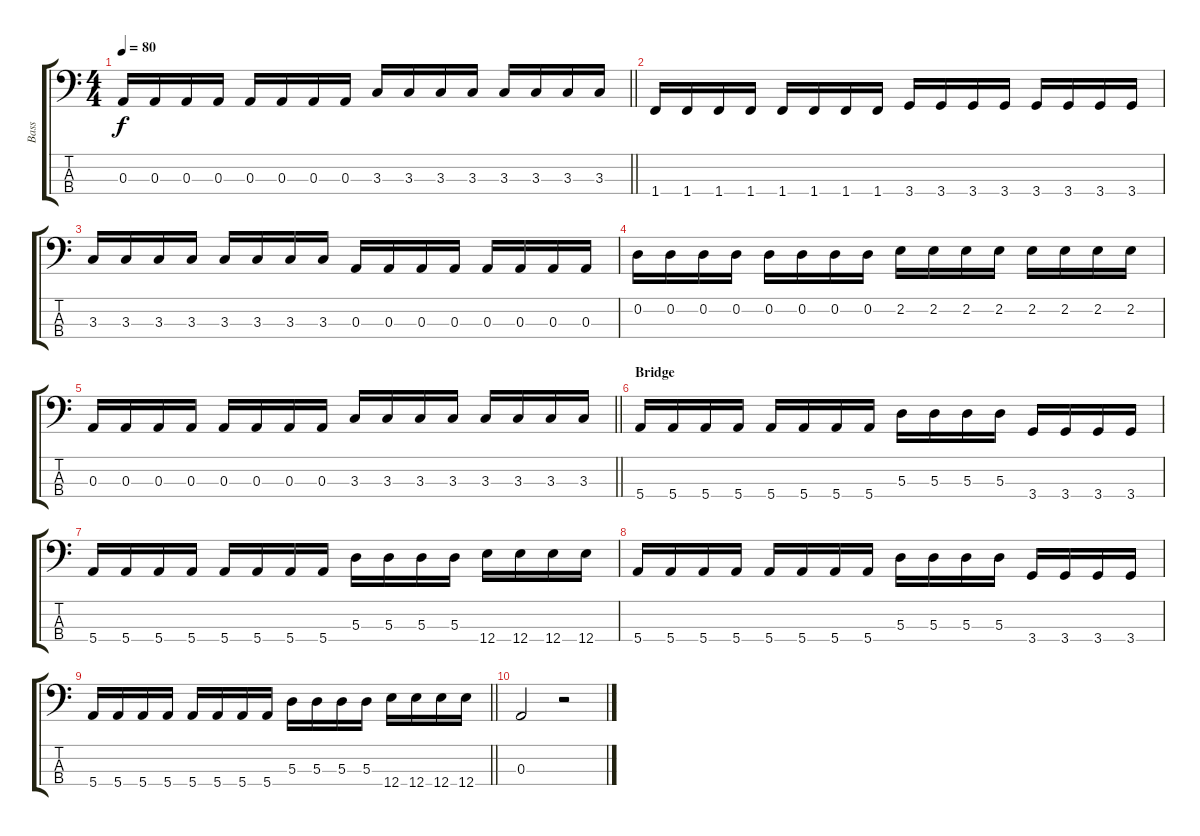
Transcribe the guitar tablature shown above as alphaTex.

\track ("Bass" "Bass") {instrument electricbasspick}
\staff {score tabs}
\tuning (G2 D2 A1 E1) {hide}
\ts (4 4)
\tempo 80
\clef f4
\barLineRight lightlight
\ks c
0.3.16{dy f} 0.3.16 0.3.16 0.3.16 0.3.16 0.3.16 0.3.16 0.3.16 3.3.16 3.3.16 3.3.16 3.3.16 3.3.16 3.3.16 3.3.16 3.3.16 |
1.4.16 1.4.16 1.4.16 1.4.16 1.4.16 1.4.16 1.4.16 1.4.16 3.4.16 3.4.16 3.4.16 3.4.16 3.4.16 3.4.16 3.4.16 3.4.16 |
3.3.16 3.3.16 3.3.16 3.3.16 3.3.16 3.3.16 3.3.16 3.3.16 0.3.16 0.3.16 0.3.16 0.3.16 0.3.16 0.3.16 0.3.16 0.3.16 |
0.2.16 0.2.16 0.2.16 0.2.16 0.2.16 0.2.16 0.2.16 0.2.16 2.2.16 2.2.16 2.2.16 2.2.16 2.2.16 2.2.16 2.2.16 2.2.16 |
\barLineRight lightlight
0.3.16 0.3.16 0.3.16 0.3.16 0.3.16 0.3.16 0.3.16 0.3.16 3.3.16 3.3.16 3.3.16 3.3.16 3.3.16 3.3.16 3.3.16 3.3.16 |
\section ("" "Bridge")
5.4.16 5.4.16 5.4.16 5.4.16 5.4.16 5.4.16 5.4.16 5.4.16 5.3.16 5.3.16 5.3.16 5.3.16 3.4.16 3.4.16 3.4.16 3.4.16 |
5.4.16 5.4.16 5.4.16 5.4.16 5.4.16 5.4.16 5.4.16 5.4.16 5.3.16 5.3.16 5.3.16 5.3.16 12.4.16 12.4.16 12.4.16 12.4.16 |
5.4.16 5.4.16 5.4.16 5.4.16 5.4.16 5.4.16 5.4.16 5.4.16 5.3.16 5.3.16 5.3.16 5.3.16 3.4.16 3.4.16 3.4.16 3.4.16 |
\barLineRight lightlight
5.4.16 5.4.16 5.4.16 5.4.16 5.4.16 5.4.16 5.4.16 5.4.16 5.3.16 5.3.16 5.3.16 5.3.16 12.4.16 12.4.16 12.4.16 12.4.16 |
0.3.2 r.2
